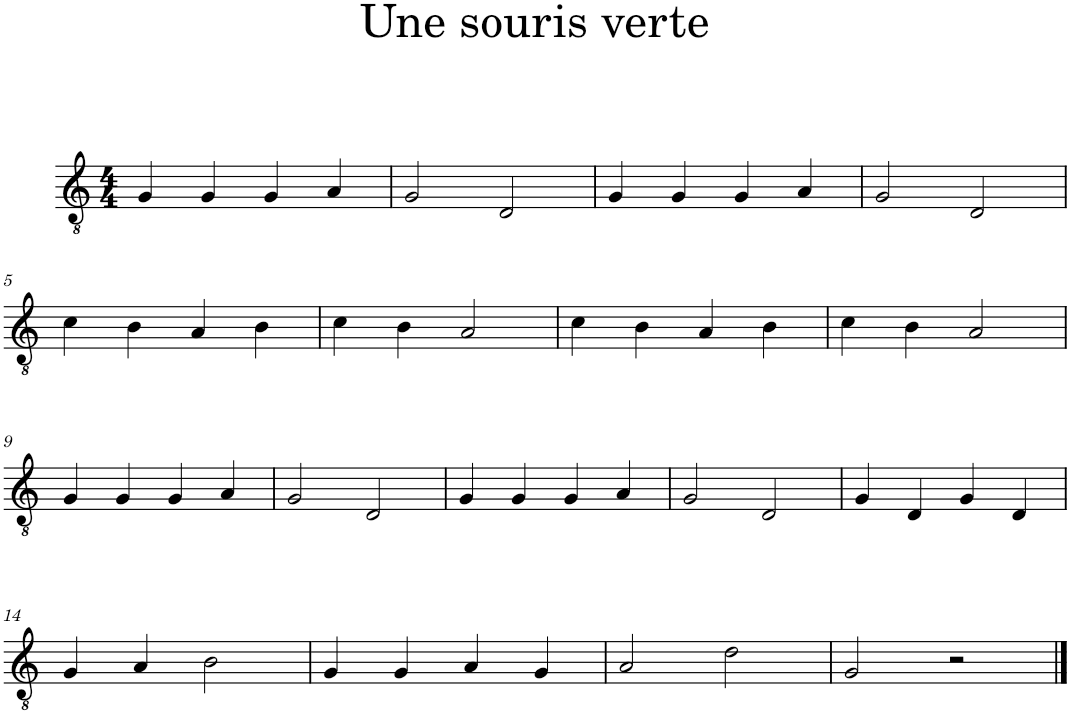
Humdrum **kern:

**kern
*part1
*staff1
*I"Guitare Classique
*I'Guit.
*clefGv2
*k[]
*M4/4
=1
4G/
4G/
4G/
4A/
=2
2G/
2D/
=3
4G/
4G/
4G/
4A/
=4
2G/
2D/
!!LO:LB:g=z
=5
4c\
4B\
4A/
4B\
=6
4c\
4B\
2A/
=7
4c\
4B\
4A/
4B\
=8
4c\
4B\
2A/
!!LO:LB:g=z
=9
4G/
4G/
4G/
4A/
=10
2G/
2D/
=11
4G/
4G/
4G/
4A/
=12
2G/
2D/
=13
4G/
4D/
4G/
4D/
!!LO:LB:g=z
=14
4G/
4A/
2B\
=15
4G/
4G/
4A/
4G/
=16
2A/
2d\
=17
2G/
2r
==
*-
